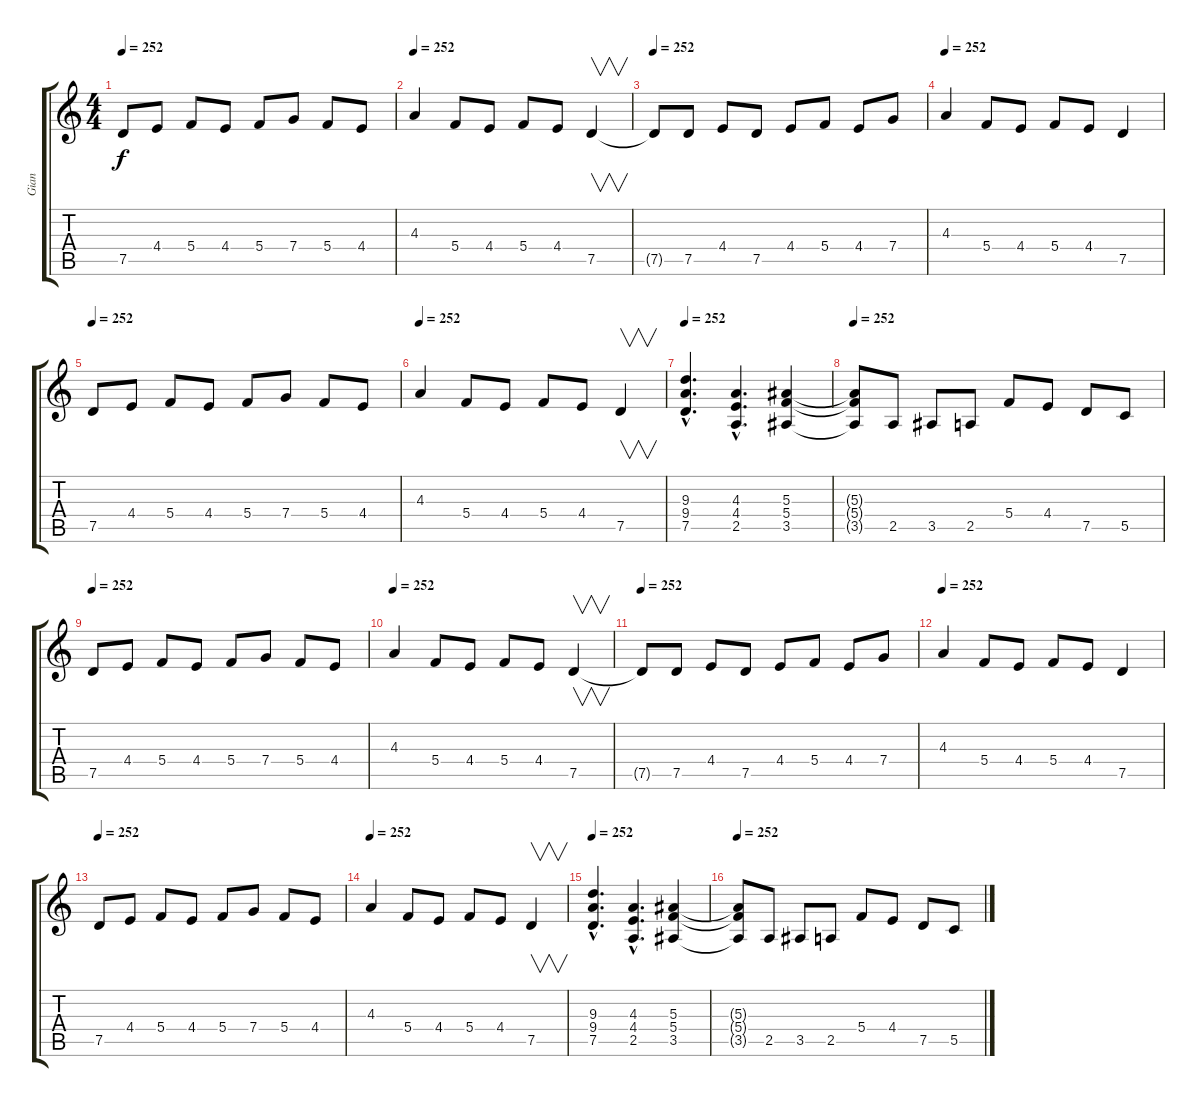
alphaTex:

\track ("Gian" "Gian") {instrument distortionguitar}
\staff {score tabs}
\tuning (D4 A3 F3 C3 G2 D2) {hide}
\ts (4 4)
\tempo 252
\clef g2
\ks c
7.5.8{dy f} 4.4.8 5.4.8 4.4.8 5.4.8 7.4.8 5.4.8 4.4.8 |
\tempo 252
4.3.4 5.4.8 4.4.8 5.4.8 4.4.8 7.5.4{v} |
\tempo 252
7.5{t}.8 7.5.8 4.4.8 7.5.8 4.4.8 5.4.8 4.4.8 7.4.8 |
\tempo 252
4.3.4 5.4.8 4.4.8 5.4.8 4.4.8 7.5.4 |
\tempo 252
7.5.8 4.4.8 5.4.8 4.4.8 5.4.8 7.4.8 5.4.8 4.4.8 |
\tempo 252
4.3.4 5.4.8 4.4.8 5.4.8 4.4.8 7.5.4{v} |
\tempo 252
(9.3{hac} 9.4{hac} 7.5{hac}).4{d} (4.3{hac} 4.4{hac} 2.5{hac}).4{d} (5.3 5.4 3.5).4 |
\tempo 252
(5.3{t} 5.4{t} 3.5{t}).8 2.5.8 3.5.8 2.5.8 5.4.8 4.4.8 7.5.8 5.5.8 |
\tempo 252
7.5.8 4.4.8 5.4.8 4.4.8 5.4.8 7.4.8 5.4.8 4.4.8 |
\tempo 252
4.3.4 5.4.8 4.4.8 5.4.8 4.4.8 7.5.4{v} |
\tempo 252
7.5{t}.8 7.5.8 4.4.8 7.5.8 4.4.8 5.4.8 4.4.8 7.4.8 |
\tempo 252
4.3.4 5.4.8 4.4.8 5.4.8 4.4.8 7.5.4 |
\tempo 252
7.5.8 4.4.8 5.4.8 4.4.8 5.4.8 7.4.8 5.4.8 4.4.8 |
\tempo 252
4.3.4 5.4.8 4.4.8 5.4.8 4.4.8 7.5.4{v} |
\tempo 252
(9.3{hac} 9.4{hac} 7.5{hac}).4{d} (4.3{hac} 4.4{hac} 2.5{hac}).4{d} (5.3 5.4 3.5).4 |
\tempo 252
(5.3{t} 5.4{t} 3.5{t}).8 2.5.8 3.5.8 2.5.8 5.4.8 4.4.8 7.5.8 5.5.8
